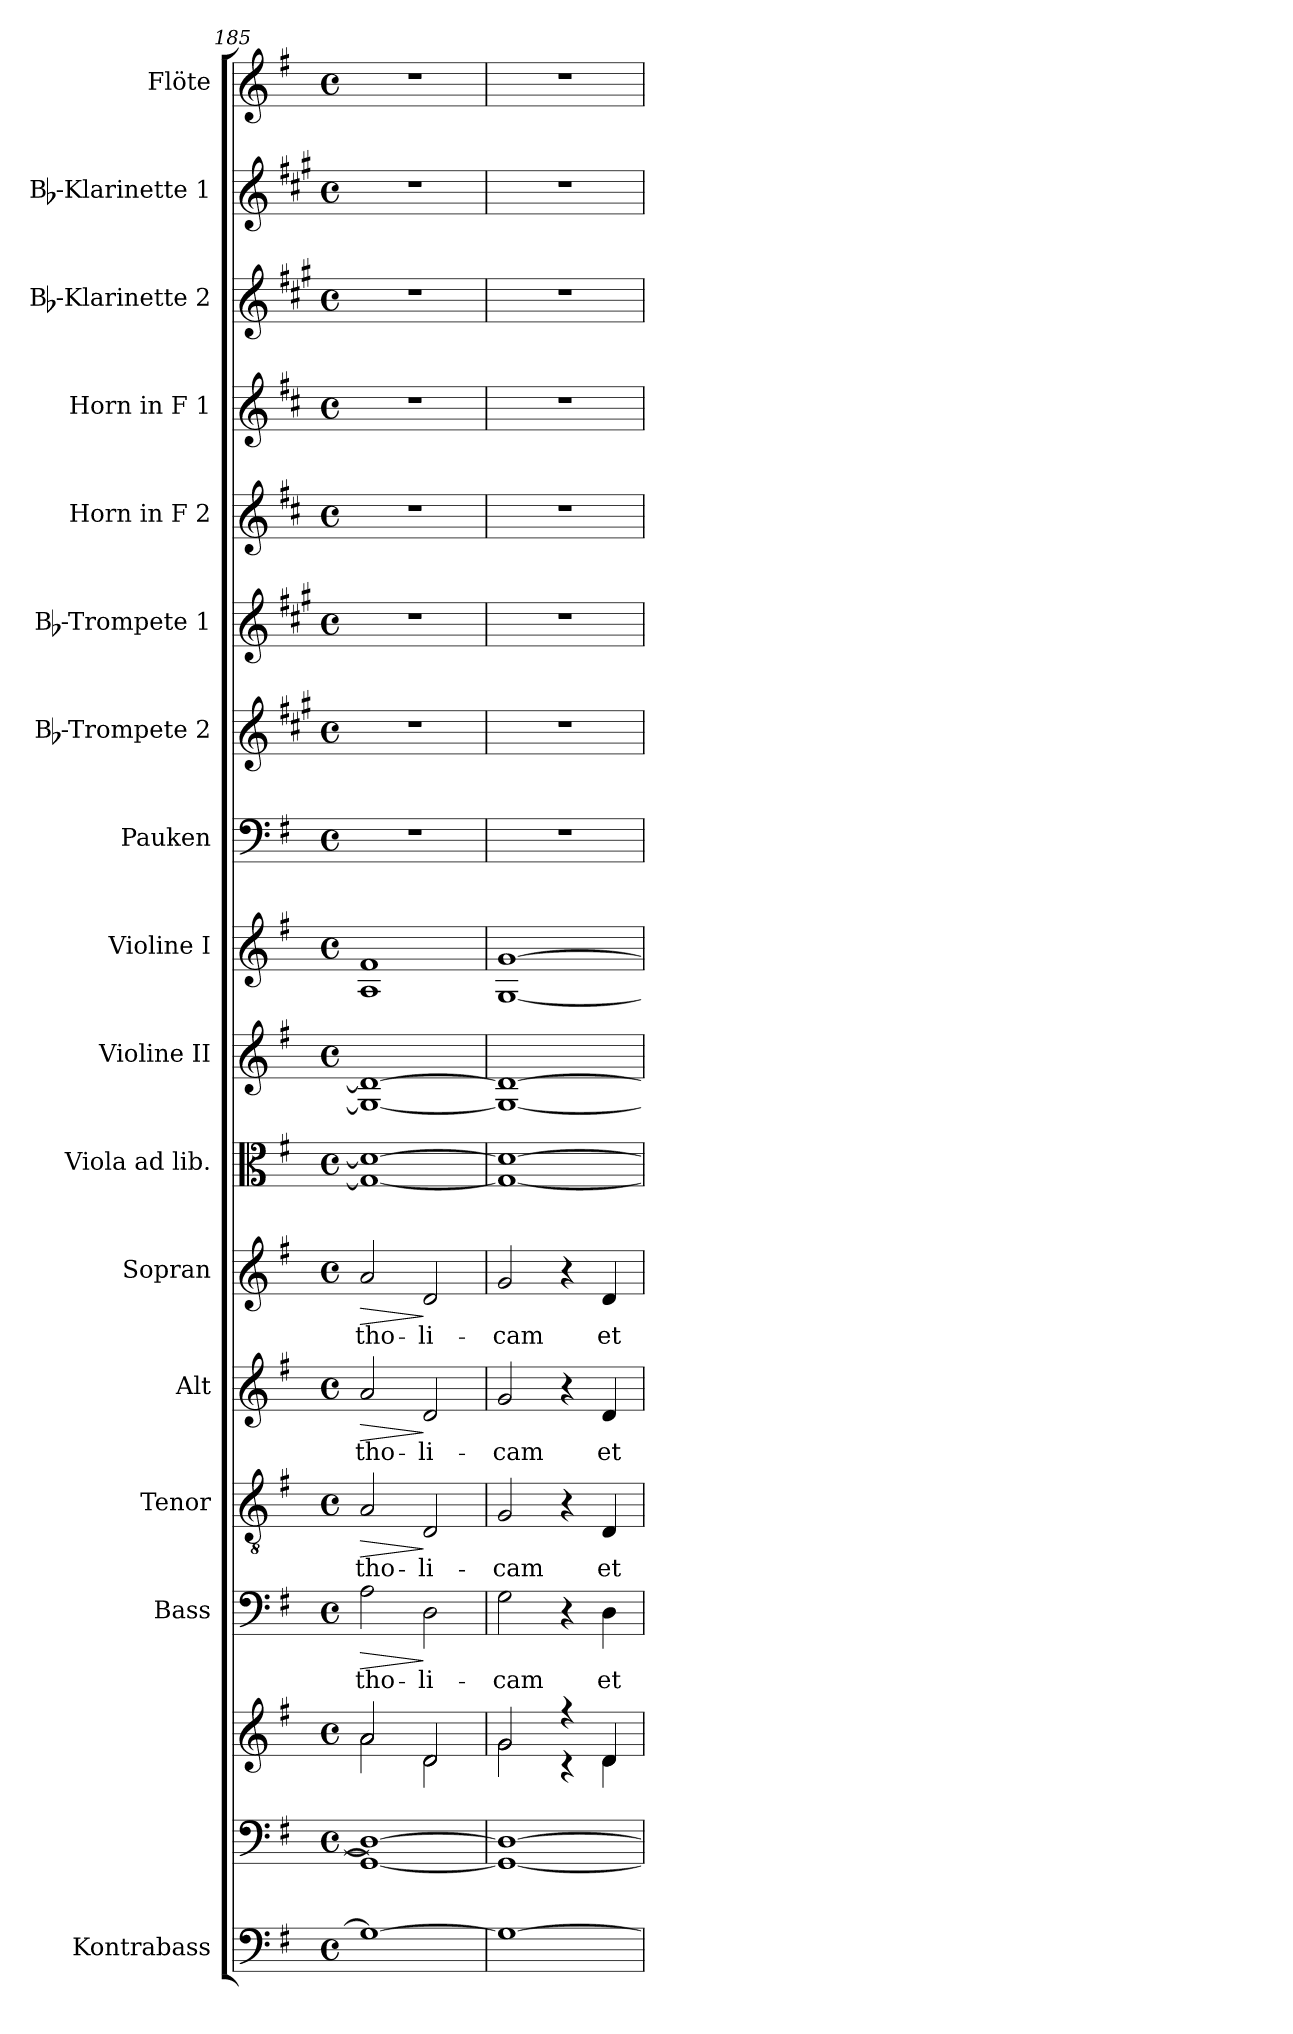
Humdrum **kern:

**kern	**kern	**kern	**kern	**text	**dynam	**kern	**text	**dynam	**kern	**text	**dynam	**kern	**text	**dynam	**kern	**kern	**kern	**kern	**kern	**kern	**kern	**kern	**kern	**kern	**kern
*part17	*part16	*part16	*part15	*part15	*part15	*part14	*part14	*part14	*part13	*part13	*part13	*part12	*part12	*part12	*part11	*part10	*part9	*part8	*part7	*part6	*part5	*part4	*part3	*part2	*part1
*staff18	*staff17	*staff16	*staff15	*staff15	*staff15	*staff14	*staff14	*staff14	*staff13	*staff13	*staff13	*staff12	*staff12	*staff12	*staff11	*staff10	*staff9	*staff8	*staff7	*staff6	*staff5	*staff4	*staff3	*staff2	*staff1
*I"Kontrabass	*	*	*I"Bass	*	*	*I"Tenor	*	*	*I"Alt	*	*	*I"Sopran	*	*	*I"Viola ad lib.	*I"Violine II	*I"Violine I	*I"Pauken	*I"Bb-Trompete 2	*I"Bb-Trompete 1	*I"Horn in F 2	*I"Horn in F 1	*I"Bb-Klarinette 2	*I"Bb-Klarinette 1	*I"Flöte
*I'Kb.	*	*	*I'B.	*	*	*I'T.	*	*	*I'A.	*	*	*I'S.	*	*	*I'Vla.	*I'Vl. II	*I'Vl. I	*I'Pk.	*I'Bb Trp. 2	*I'Bb Trp. 1	*	*	*I'Bb Kl. 2	*I'Bb Kl. 1	*I'Fl.
*clefF4	*clefF4	*clefG2	*clefF4	*	*	*clefGv2	*	*	*clefG2	*	*	*clefG2	*	*	*clefC3	*clefG2	*clefG2	*clefF4	*clefG2	*clefG2	*clefG2	*clefG2	*clefG2	*clefG2	*clefG2
*ITrd7c12	*	*	*	*	*	*	*	*	*	*	*	*	*	*	*	*	*	*	*ITrd1c2	*ITrd1c2	*ITrd4c7	*ITrd4c7	*ITrd1c2	*ITrd1c2	*
*k[f#]	*k[f#]	*k[f#]	*k[f#]	*	*	*k[f#]	*	*	*k[f#]	*	*	*k[f#]	*	*	*k[f#]	*k[f#]	*k[f#]	*k[f#]	*k[f#]	*k[f#]	*k[f#]	*k[f#]	*k[f#]	*k[f#]	*k[f#]
*G:	*G:	*G:	*G:	*	*	*G:	*	*	*G:	*	*	*G:	*	*	*G:	*G:	*G:	*G:	*G:	*G:	*G:	*G:	*G:	*G:	*G:
*M4/4	*M4/4	*M4/4	*M4/4	*	*	*M4/4	*	*	*M4/4	*	*	*M4/4	*	*	*M4/4	*M4/4	*M4/4	*M4/4	*M4/4	*M4/4	*M4/4	*M4/4	*M4/4	*M4/4	*M4/4
*met(c)	*met(c)	*met(c)	*met(c)	*	*	*met(c)	*	*	*met(c)	*	*	*met(c)	*	*	*met(c)	*met(c)	*met(c)	*met(c)	*met(c)	*met(c)	*met(c)	*met(c)	*met(c)	*met(c)	*met(c)
=185	=185	=185	=185	=185	=185	=185	=185	=185	=185	=185	=185	=185	=185	=185	=185	=185	=185	=185	=185	=185	=185	=185	=185	=185	=185
*	*^	*^	*	*	*	*	*	*	*	*	*	*	*	*	*	*	*	*	*	*	*	*	*	*	*
!	!	!	!	!	!	!LO:LY:b	!LO:HP:b	!	!LO:LY:b	!LO:HP:b	!	!LO:LY:b	!LO:HP:b	!	!LO:LY:b	!LO:HP:b	!	!	!	!	!	!	!	!	!	!	!
1GG_	1D_	1GG_	2a/	2a\	2A\	-tho-	>	2A/	-tho-	>	2a/	-tho-	>	2a/	-tho-	>	1G_ 1d_	1G_ 1d_	1A 1f#	1r	1r	1r	1r	1r	1r	1r	1r
!	!	!	!	!	!	!LO:LY:b	!	!	!LO:LY:b	!	!	!LO:LY:b	!	!	!LO:LY:b	!	!	!	!	!	!	!	!	!	!	!	!
.	.	.	2d/	2d\	2D\	-li-	]	2D/	-li-	]	2d/	-li-	]	2d/	-li-	]	.	.	.	.	.	.	.	.	.	.	.
=186	=186	=186	=186	=186	=186	=186	=186	=186	=186	=186	=186	=186	=186	=186	=186	=186	=186	=186	=186	=186	=186	=186	=186	=186	=186	=186	=186
!	!	!	!	!	!	!LO:LY:b	!	!	!LO:LY:b	!	!	!LO:LY:b	!	!	!LO:LY:b	!	!	!	!	!	!	!	!	!	!	!	!
1GG_	1D_	1GG_	2g/	2g\	2G\	-cam	.	2G/	-cam	.	2g/	-cam	.	2g/	-cam	.	1G_ 1d_	1G_ 1d_	[1G [1g	1r	1r	1r	1r	1r	1r	1r	1r
.	.	.	4r	4r	4r	.	.	4r	.	.	4r	.	.	4r	.	.	.	.	.	.	.	.	.	.	.	.	.
!	!	!	!	!	!	!LO:LY:b	!	!	!LO:LY:b	!	!	!LO:LY:b	!	!	!LO:LY:b	!	!	!	!	!	!	!	!	!	!	!	!
.	.	.	4d/	4d\	4D\	et	.	4D/	et	.	4d/	et	.	4d/	et	.	.	.	.	.	.	.	.	.	.	.	.
*	*v	*v	*	*	*	*	*	*	*	*	*	*	*	*	*	*	*	*	*	*	*	*	*	*	*	*	*
*	*	*v	*v	*	*	*	*	*	*	*	*	*	*	*	*	*	*	*	*	*	*	*	*	*	*	*
=	=	=	=	=	=	=	=	=	=	=	=	=	=	=	=	=	=	=	=	=	=	=	=	=	=
*-	*-	*-	*-	*-	*-	*-	*-	*-	*-	*-	*-	*-	*-	*-	*-	*-	*-	*-	*-	*-	*-	*-	*-	*-	*-
